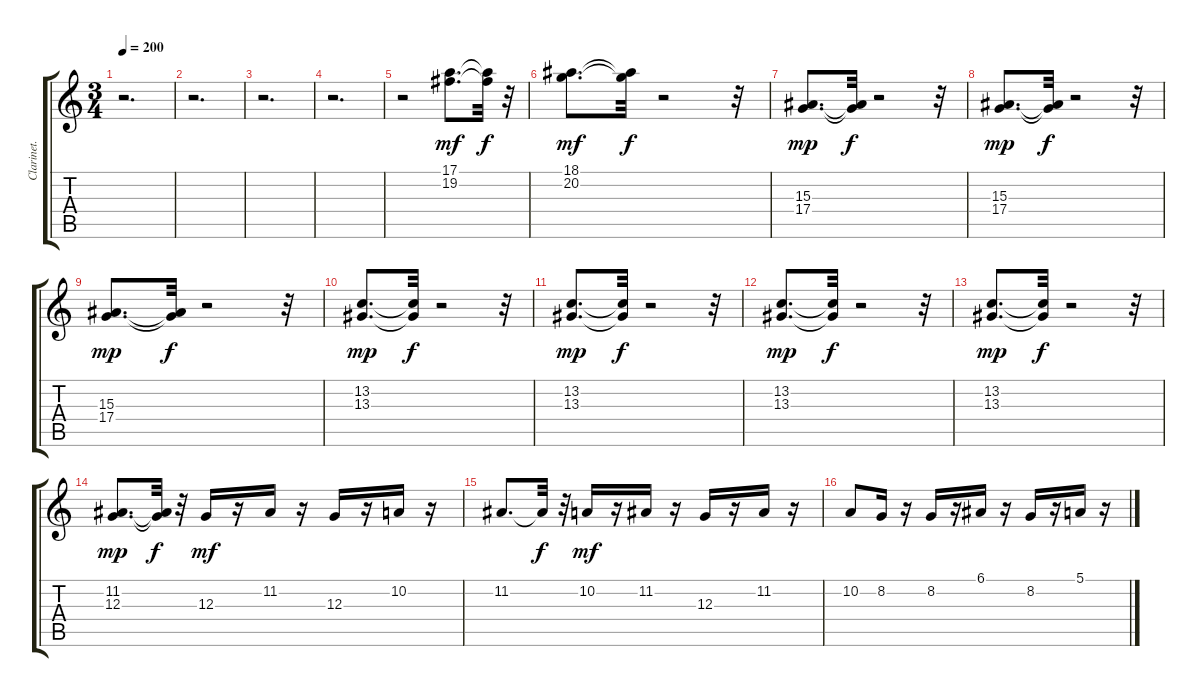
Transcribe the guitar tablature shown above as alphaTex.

\track ("Clarinet." "Clarinet.") {instrument clarinet}
\staff {score tabs}
\tuning (E4 B3 G3 D3 A2 E2) {hide}
\ts (3 4)
\tempo 200
\clef g2
\ks c
r.2{d dy f} |
r.2{d} |
r.2{d} |
r.2{d} |
r.2 (17.1 19.2).8{d dy mf} (17.1{t} 19.2{t}).32{dy f} r.32 |
(18.1 20.2).8{d dy mf} (18.1{t} 20.2{t}).32{dy f} r.2 r.32 |
(15.3 17.4).8{d dy mp} (15.3{t} 17.4{t}).32{dy f} r.2 r.32 |
(15.3 17.4).8{d dy mp} (15.3{t} 17.4{t}).32{dy f} r.2 r.32 |
(15.3 17.4).8{d dy mp} (15.3{t} 17.4{t}).32{dy f} r.2 r.32 |
(13.2 13.3).8{d dy mp} (13.2{t} 13.3{t}).32{dy f} r.2 r.32 |
(13.2 13.3).8{d dy mp} (13.2{t} 13.3{t}).32{dy f} r.2 r.32 |
(13.2 13.3).8{d dy mp} (13.2{t} 13.3{t}).32{dy f} r.2 r.32 |
(13.2 13.3).8{d dy mp} (13.2{t} 13.3{t}).32{dy f} r.2 r.32 |
(11.2 12.3).8{d dy mp} (11.2{t} 12.3{t}).32{dy f} r.32 12.3.16{dy mf} r.16 11.2.16 r.16 12.3.16 r.16 10.2.16 r.16 |
11.2.8{d} 11.2{t}.32{dy f} r.32 10.2.16{dy mf} r.16 11.2.16 r.16 12.3.16 r.16 11.2.16 r.16 |
10.2.8 8.2.16 r.16 8.2.16 r.16 6.1.16 r.16 8.2.16 r.16 5.1.16 r.16
